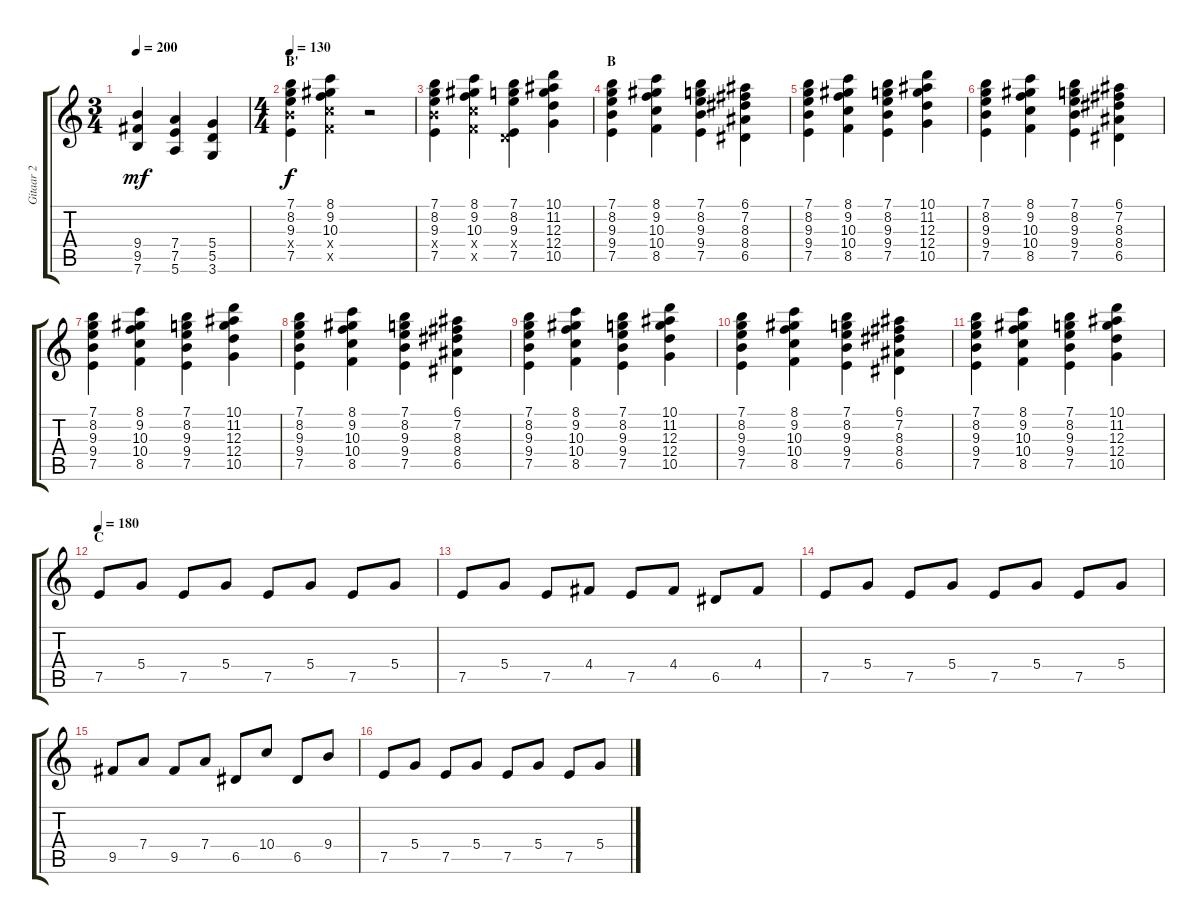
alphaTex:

\track ("Gitaar 2" "Gitaar 2") {instrument overdrivenguitar}
\staff {score tabs}
\tuning (E4 B3 G3 D3 A2 E2) {hide}
\ts (3 4)
\tempo 200
\clef g2
\ks c
(9.4 9.5 7.6).4{dy mf} (7.4 7.5 5.6).4 (5.4 5.5 3.6).4 |
\ts (4 4)
\section ("" "B'")
\tempo 130
(7.1 8.2 9.3 9.4{x} 7.5).4{dy f volume 13} (8.1 9.2 10.3 10.4{x} 8.5{x}).4 r.2 |
(7.1 8.2 9.3 9.4{x} 7.5).4 (8.1 9.2 10.3 10.4{x} 8.5{x}).4 (7.1 8.2 9.3 0.4{x} 7.5).4 (10.1 11.2 12.3 12.4 10.5).4 |
\section ("" "B")
(7.1 8.2 9.3 9.4 7.5).4{volume 9} (8.1 9.2 10.3 10.4 8.5).4 (7.1 8.2 9.3 9.4 7.5).4 (6.1 7.2 8.3 8.4 6.5).4 |
(7.1 8.2 9.3 9.4 7.5).4 (8.1 9.2 10.3 10.4 8.5).4 (7.1 8.2 9.3 9.4 7.5).4 (10.1 11.2 12.3 12.4 10.5).4 |
(7.1 8.2 9.3 9.4 7.5).4 (8.1 9.2 10.3 10.4 8.5).4 (7.1 8.2 9.3 9.4 7.5).4 (6.1 7.2 8.3 8.4 6.5).4 |
(7.1 8.2 9.3 9.4 7.5).4 (8.1 9.2 10.3 10.4 8.5).4 (7.1 8.2 9.3 9.4 7.5).4 (10.1 11.2 12.3 12.4 10.5).4 |
(7.1 8.2 9.3 9.4 7.5).4 (8.1 9.2 10.3 10.4 8.5).4 (7.1 8.2 9.3 9.4 7.5).4 (6.1 7.2 8.3 8.4 6.5).4 |
(7.1 8.2 9.3 9.4 7.5).4 (8.1 9.2 10.3 10.4 8.5).4 (7.1 8.2 9.3 9.4 7.5).4 (10.1 11.2 12.3 12.4 10.5).4 |
(7.1 8.2 9.3 9.4 7.5).4 (8.1 9.2 10.3 10.4 8.5).4 (7.1 8.2 9.3 9.4 7.5).4 (6.1 7.2 8.3 8.4 6.5).4 |
(7.1 8.2 9.3 9.4 7.5).4 (8.1 9.2 10.3 10.4 8.5).4 (7.1 8.2 9.3 9.4 7.5).4 (10.1 11.2 12.3 12.4 10.5).4 |
\section ("" "C")
\tempo 180
7.5.8{volume 16} 5.4.8 7.5.8 5.4.8 7.5.8 5.4.8 7.5.8 5.4.8 |
7.5.8 5.4.8 7.5.8 4.4.8 7.5.8 4.4.8 6.5.8 4.4.8 |
7.5.8 5.4.8 7.5.8 5.4.8 7.5.8 5.4.8 7.5.8 5.4.8 |
9.5.8 7.4.8 9.5.8 7.4.8 6.5.8 10.4.8 6.5.8 9.4.8 |
7.5.8 5.4.8 7.5.8 5.4.8 7.5.8 5.4.8 7.5.8 5.4.8
